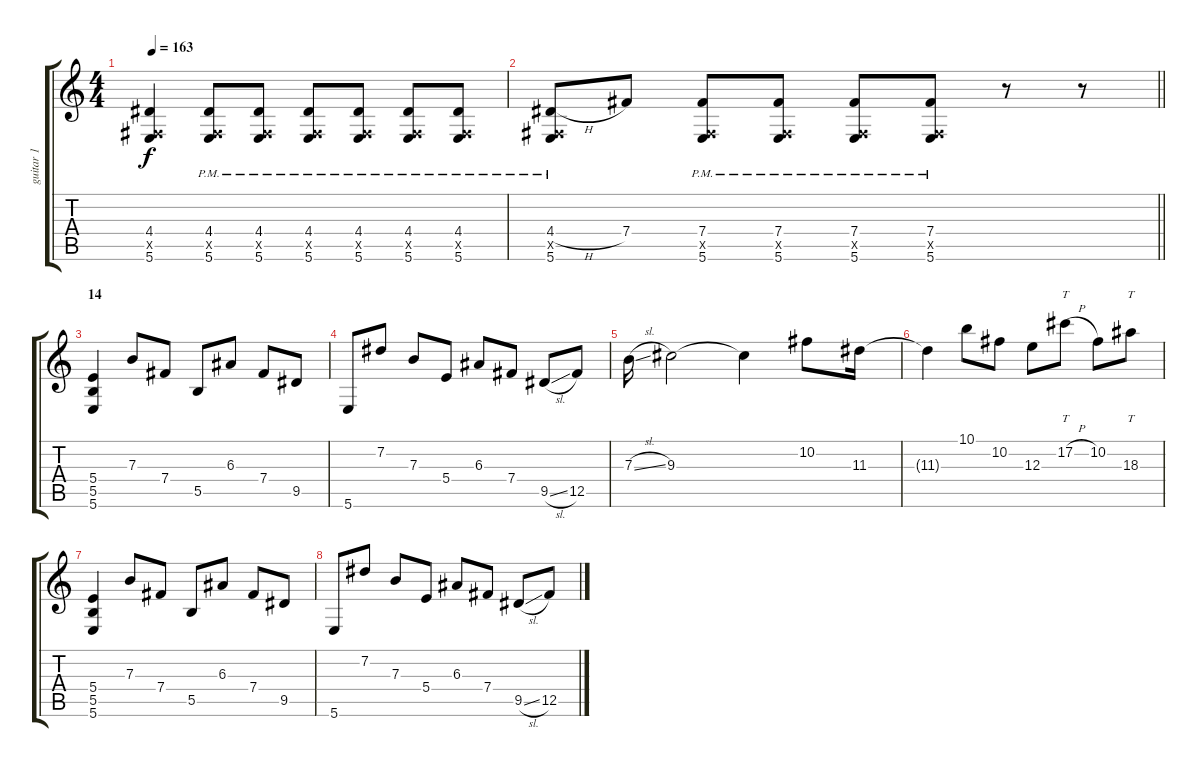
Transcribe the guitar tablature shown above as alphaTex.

\track ("guitar 1" "guitar 1") {instrument distortionguitar}
\staff {score tabs}
\tuning (Db4 Ab3 E3 B2 Gb2 B1) {hide}
\ts (4 4)
\tempo 163
\clef g2
\ks c
(4.4 0.5{x} 5.6).4{dy f} (4.4 0.5{x} 5.6{pm}).8 (4.4 0.5{x} 5.6{pm}).8 (4.4 0.5{x} 5.6{pm}).8 (4.4 0.5{x} 5.6{pm}).8 (4.4 0.5{x} 5.6{pm}).8 (4.4 0.5{x} 5.6{pm}).8 |
\barLineRight lightlight
(4.4{h} 0.5{x} 5.6{pm}).8 7.4.8 (7.4 0.5{x} 5.6{pm}).8 (7.4 0.5{x} 5.6{pm}).8 (7.4 0.5{x} 5.6{pm}).8 (7.4 0.5{x} 5.6{pm}).8 r.8 r.8 |
\section ("" "14")
(5.4 5.5 5.6).4 7.3.8 7.4.8 5.5.8 6.3.8 7.4.8 9.5.8 |
5.6.8 7.2.8 7.3.8 5.4.8 6.3.8 7.4.8 9.5{sl}.8 12.5.8 |
7.3{sl}.16 9.3.2 9.3{t}.4 10.2.8 11.3.16 |
11.3{t}.4 10.1.8 10.2.8 12.3.8 17.2{h}.8{tt} 10.2.8 18.3.8{tt} |
(5.4 5.5 5.6).4 7.3.8 7.4.8 5.5.8 6.3.8 7.4.8 9.5.8 |
5.6.8 7.2.8 7.3.8 5.4.8 6.3.8 7.4.8 9.5{sl}.8 12.5.8
